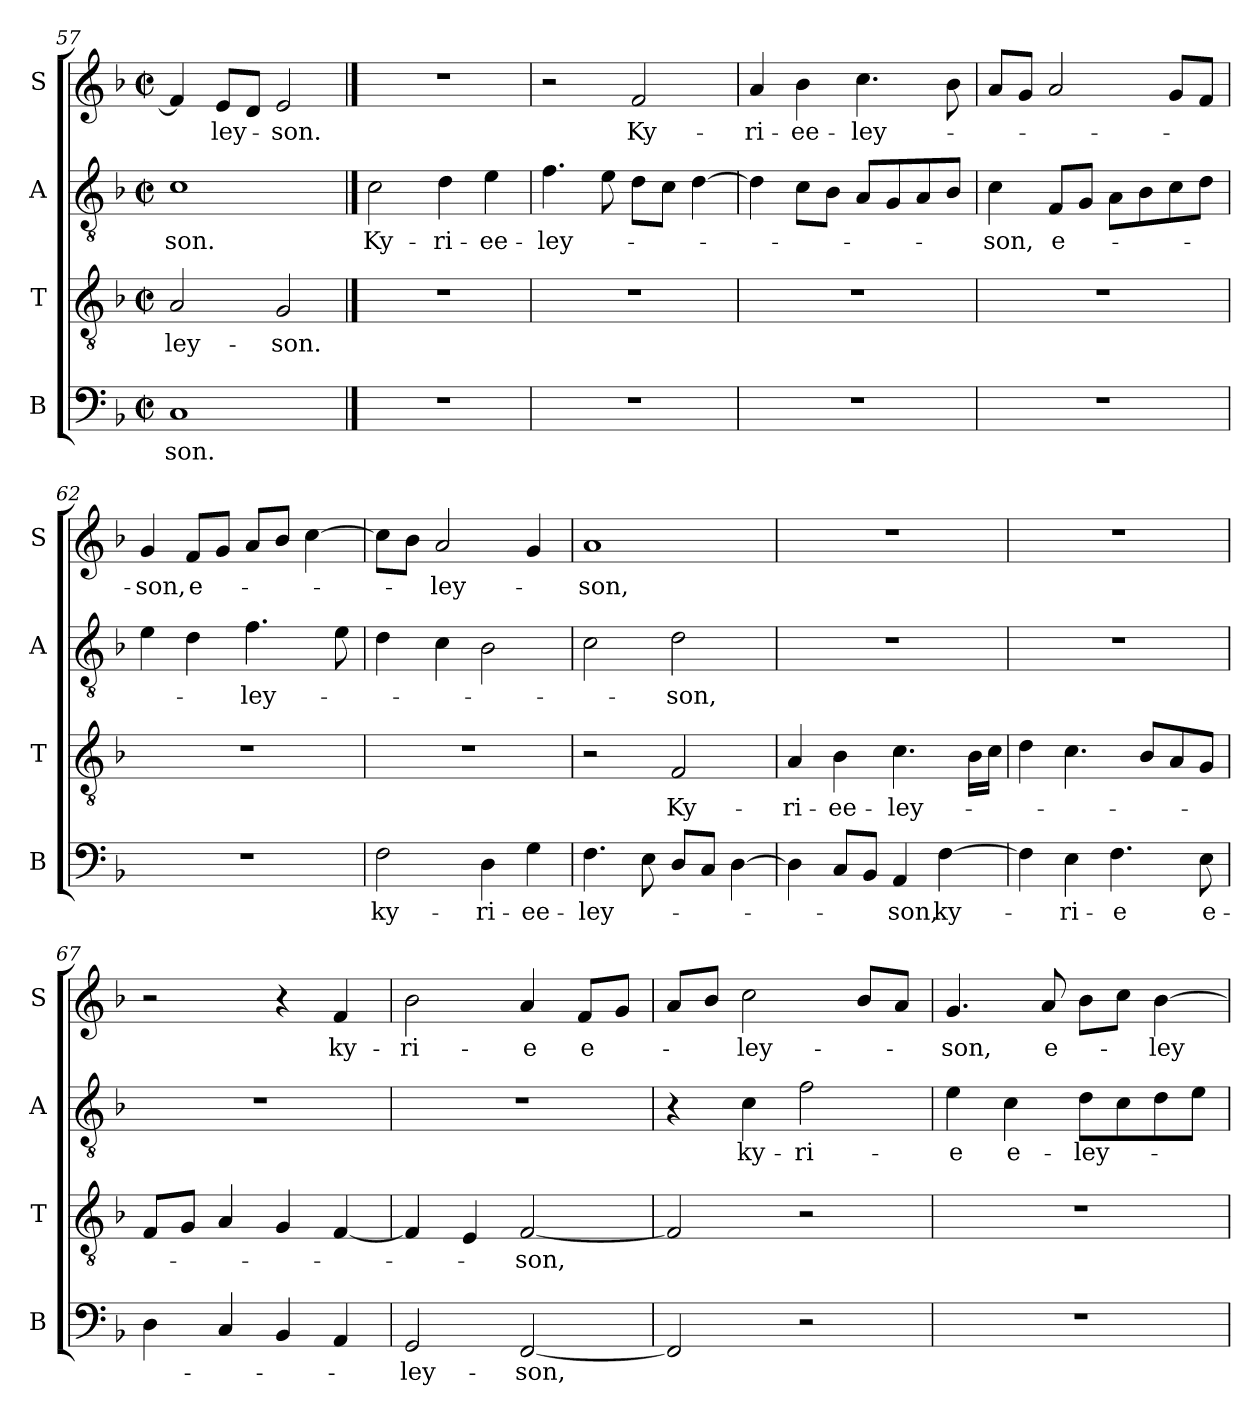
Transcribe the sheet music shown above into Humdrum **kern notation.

**kern	**text	**kern	**text	**kern	**text	**kern	**text
*part4	*part4	*part3	*part3	*part2	*part2	*part1	*part1
*staff4	*staff4	*staff3	*staff3	*staff2	*staff2	*staff1	*staff1
*I"B	*	*I"T	*	*I"A	*	*I"S	*
*I'B	*	*I'T	*	*I'A	*	*I'S	*
*clefF4	*	*clefGv2	*	*clefGv2	*	*clefG2	*
*k[b-]	*	*k[b-]	*	*k[b-]	*	*k[b-]	*
*M2/2	*	*M2/2	*	*M2/2	*	*M2/2	*
*met(c|)	*	*met(c|)	*	*met(c|)	*	*met(c|)	*
=57	=57	=57	=57	=57	=57	=57	=57
1C	-son.	2A/	-ley-	1c	-son.	4f/]	.
.	.	.	.	.	.	8e/L	-ley-
.	.	.	.	.	.	8d/J	.
.	.	2G/	-son.	.	.	2e/	-son.
==58	==58	==58	==58	==58	==58	==58	==58
*	*	*	*	*	*	*MM104	*
1r	.	1r	.	2c\	Ky-	1r	.
.	.	.	.	4d\	-ri-	.	.
.	.	.	.	4e\	-ee-	.	.
=59	=59	=59	=59	=59	=59	=59	=59
1r	.	1r	.	4.f\	-ley-	2r	.
.	.	.	.	8e\	.	.	.
.	.	.	.	8d\L	.	2f/	Ky-
.	.	.	.	8c\J	.	.	.
.	.	.	.	[4d\	.	.	.
=60	=60	=60	=60	=60	=60	=60	=60
1r	.	1r	.	4d\]	.	4a/	-ri-
.	.	.	.	8c\L	.	4b-\	-ee-
.	.	.	.	8B-\J	.	.	.
.	.	.	.	8A/L	.	4.cc\	-ley-
.	.	.	.	8G/	.	.	.
.	.	.	.	8A/	.	.	.
.	.	.	.	8B-/J	.	8b-\	.
=61	=61	=61	=61	=61	=61	=61	=61
1r	.	1r	.	4c\	-son,	8a/L	.
.	.	.	.	.	.	8g/J	.
.	.	.	.	8F/L	e-	2a/	.
.	.	.	.	8G/J	.	.	.
.	.	.	.	8A\L	.	.	.
.	.	.	.	8B-\	.	.	.
.	.	.	.	8c\	.	8g/L	.
.	.	.	.	8d\J	.	8f/J	.
=62	=62	=62	=62	=62	=62	=62	=62
1r	.	1r	.	4e\	.	4g/	-son,
.	.	.	.	4d\	.	8f/L	e-
.	.	.	.	.	.	8g/J	.
.	.	.	.	4.f\	-ley-	8a/L	.
.	.	.	.	.	.	8b-/J	.
.	.	.	.	.	.	[4cc\	.
.	.	.	.	8e\	.	.	.
=63	=63	=63	=63	=63	=63	=63	=63
2F\	ky-	1r	.	4d\	.	8cc\L]	.
.	.	.	.	.	.	8b-\J	.
.	.	.	.	4c\	.	2a/	-ley-
4D\	-ri-	.	.	2B-\	.	.	.
4G\	-ee-	.	.	.	.	4g/	.
=64	=64	=64	=64	=64	=64	=64	=64
4.F\	-ley-	2r	.	2c\	.	1a	-son,
8E\	.	.	.	.	.	.	.
8D/L	.	2F/	Ky-	2d\	-son,	.	.
8C/J	.	.	.	.	.	.	.
[4D\	.	.	.	.	.	.	.
=65	=65	=65	=65	=65	=65	=65	=65
4D\]	.	4A/	-ri-	1r	.	1r	.
8C/L	.	4B-\	-ee-	.	.	.	.
8BB-/J	.	.	.	.	.	.	.
4AA/	-son,	4.c\	-ley-	.	.	.	.
[4F\	ky-	.	.	.	.	.	.
.	.	16B-\LL	.	.	.	.	.
.	.	16c\JJ	.	.	.	.	.
=66	=66	=66	=66	=66	=66	=66	=66
4F\]	.	4d\	.	1r	.	1r	.
4E\	-ri-	4.c\	.	.	.	.	.
4.F\	-e	.	.	.	.	.	.
.	.	8B-/L	.	.	.	.	.
.	.	8A/	.	.	.	.	.
8E\	e-	8G/J	.	.	.	.	.
=67	=67	=67	=67	=67	=67	=67	=67
4D\	.	8F/L	.	1r	.	2r	.
.	.	8G/J	.	.	.	.	.
4C/	.	4A/	.	.	.	.	.
4BB-/	.	4G/	.	.	.	4r	.
4AA/	.	[4F/	.	.	.	4f/	ky-
=68	=68	=68	=68	=68	=68	=68	=68
2GG/	-ley-	4F/]	.	1r	.	2b-\	-ri-
.	.	4E/	.	.	.	.	.
[2FF/	-son,	[2F/	-son,	.	.	4a/	-e
.	.	.	.	.	.	8f/L	e-
.	.	.	.	.	.	8g/J	.
=69	=69	=69	=69	=69	=69	=69	=69
2FF/]	.	2F/]	.	4r	.	8a/L	.
.	.	.	.	.	.	8b-/J	.
.	.	.	.	4c\	ky-	2cc\	-ley-
2r	.	2r	.	2f\	-ri-	.	.
.	.	.	.	.	.	8b-/L	.
.	.	.	.	.	.	8a/J	.
=70	=70	=70	=70	=70	=70	=70	=70
1r	.	1r	.	4e\	-e	4.g/	-son,
.	.	.	.	4c\	e-	.	.
.	.	.	.	.	.	8a/	e-
.	.	.	.	8d\L	-ley-	8b-\L	.
.	.	.	.	8c\	.	8cc\J	.
.	.	.	.	8d\	.	[4b-\	-ley-
.	.	.	.	8e\J	.	.	.
=	=	=	=	=	=	=	=
*-	*-	*-	*-	*-	*-	*-	*-
